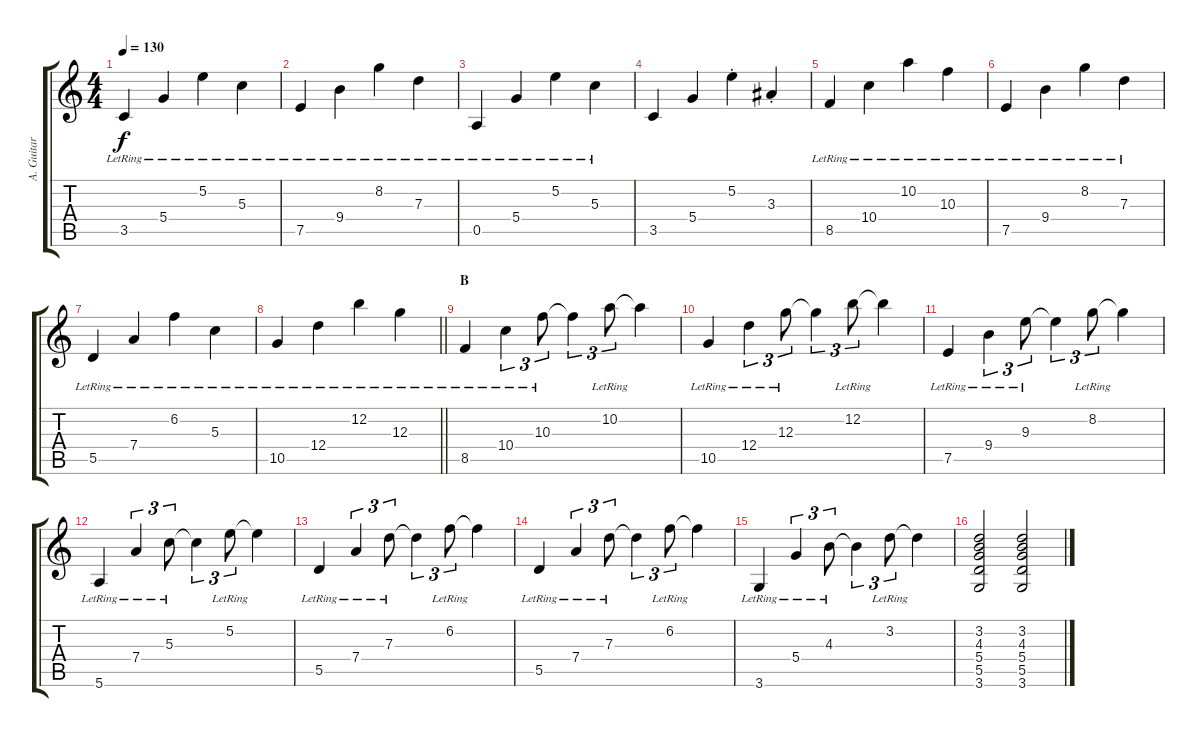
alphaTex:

\track ("A. Guitar I" "A. Guitar ") {instrument acousticguitarsteel}
\staff {score tabs}
\tuning (E4 B3 G3 D3 A2 E2) {hide}
\ts (4 4)
\tempo 130
\clef g2
\ks c
3.5{lr}.4{dy f} 5.4{lr}.4 5.2{lr}.4 5.3{lr}.4 |
7.5{lr}.4 9.4{lr}.4 8.2{lr}.4 7.3{lr}.4 |
0.5{lr}.4 5.4{lr}.4 5.2{lr}.4 5.3{lr}.4 |
3.5.4 5.4.4 5.2{st}.4 3.3{st}.4 |
8.5{lr}.4 10.4{lr}.4 10.2{lr}.4 10.3{lr}.4 |
7.5{lr}.4 9.4{lr}.4 8.2{lr}.4 7.3{lr}.4 |
5.5{lr}.4 7.4{lr}.4 6.2{lr}.4 5.3{lr}.4 |
\barLineRight lightlight
10.5{lr}.4 12.4{lr}.4 12.2{lr}.4 12.3{lr}.4 |
\section ("" "B")
8.5{lr}.4 10.4{lr}.4{tu (3 2)} 10.3{lr}.8{tu (3 2)} 10.3{t}.4{tu (3 2)} 10.2{lr}.8{tu (3 2)} 10.2{t}.4 |
10.5{lr}.4 12.4{lr}.4{tu (3 2)} 12.3{lr}.8{tu (3 2)} 12.3{t}.4{tu (3 2)} 12.2{lr}.8{tu (3 2)} 12.2{t}.4 |
7.5{lr}.4 9.4{lr}.4{tu (3 2)} 9.3{lr}.8{tu (3 2)} 9.3{t}.4{tu (3 2)} 8.2{lr}.8{tu (3 2)} 8.2{t}.4 |
5.6{lr}.4 7.4{lr}.4{tu (3 2)} 5.3{lr}.8{tu (3 2)} 5.3{t}.4{tu (3 2)} 5.2{lr}.8{tu (3 2)} 5.2{t}.4 |
5.5{lr}.4 7.4{lr}.4{tu (3 2)} 7.3{lr}.8{tu (3 2)} 7.3{t}.4{tu (3 2)} 6.2{lr}.8{tu (3 2)} 6.2{t}.4 |
5.5{lr}.4 7.4{lr}.4{tu (3 2)} 7.3{lr}.8{tu (3 2)} 7.3{t}.4{tu (3 2)} 6.2{lr}.8{tu (3 2)} 6.2{t}.4 |
3.6{lr}.4 5.4{lr}.4{tu (3 2)} 4.3{lr}.8{tu (3 2)} 4.3{t}.4{tu (3 2)} 3.2{lr}.8{tu (3 2)} 3.2{t}.4 |
(3.2 4.3 5.4 5.5 3.6).2 (3.2 4.3 5.4 5.5 3.6).2
